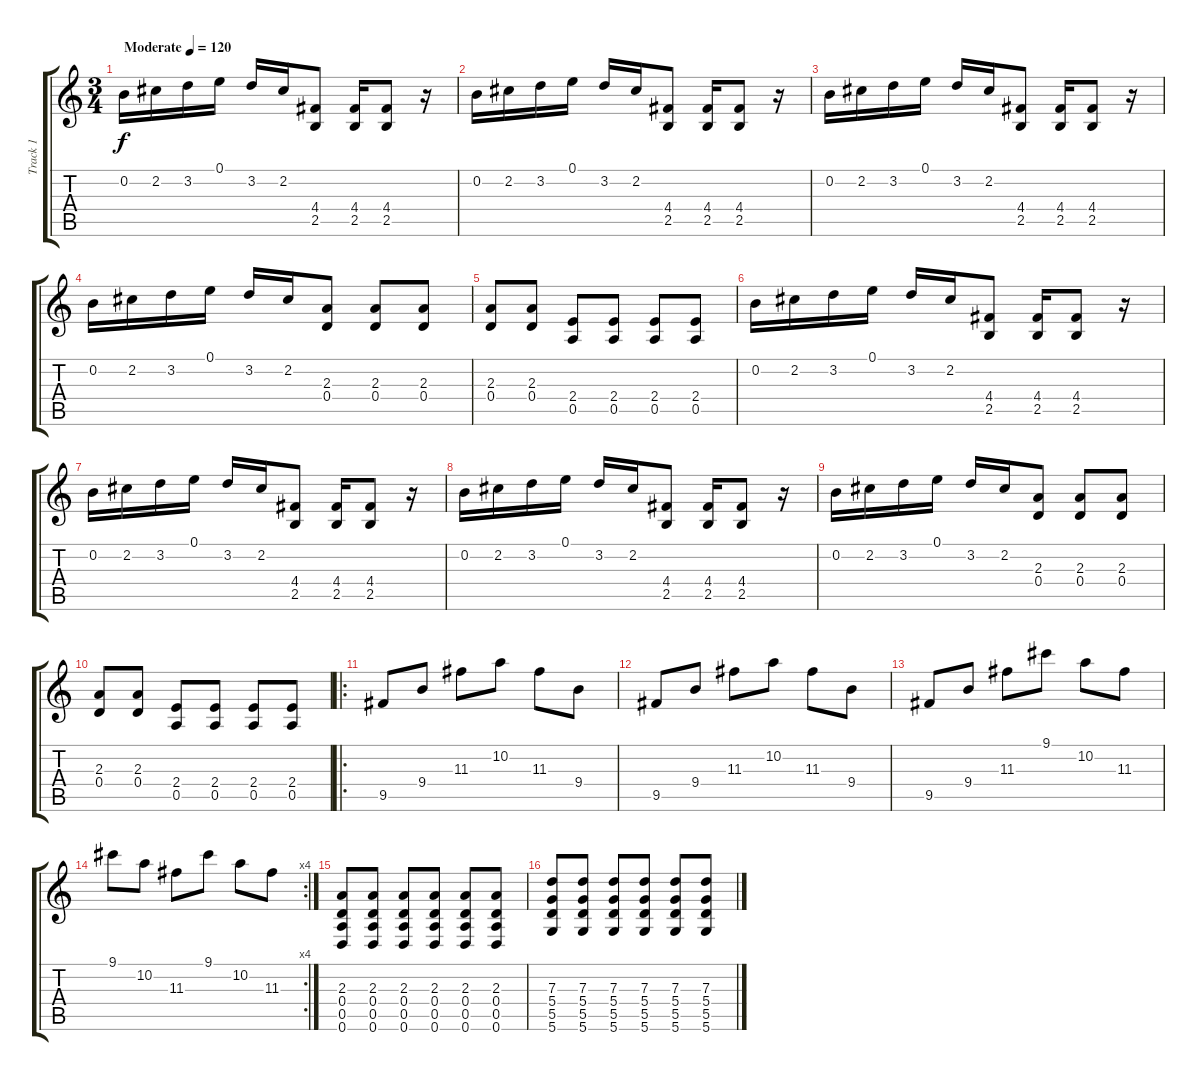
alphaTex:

\track ("Track 1" "Track 1") {instrument overdrivenguitar}
\staff {score tabs}
\tuning (E4 B3 G3 D3 A2 D2) {hide}
\ts (3 4)
\tempo (120 "Moderate")
\clef g2
\ks c
0.2.16{dy f instrument overdrivenguitar} 2.2.16 3.2.16 0.1.16 3.2.16 2.2.16 (4.4 2.5).8 (4.4 2.5).16 (4.4 2.5).8 r.16 |
0.2.16 2.2.16 3.2.16 0.1.16 3.2.16 2.2.16 (4.4 2.5).8 (4.4 2.5).16 (4.4 2.5).8 r.16 |
0.2.16 2.2.16 3.2.16 0.1.16 3.2.16 2.2.16 (4.4 2.5).8 (4.4 2.5).16 (4.4 2.5).8 r.16 |
0.2.16 2.2.16 3.2.16 0.1.16 3.2.16 2.2.16 (2.3 0.4).8 (2.3 0.4).8 (2.3 0.4).8 |
(2.3 0.4).8 (2.3 0.4).8 (2.4 0.5).8 (2.4 0.5).8 (2.4 0.5).8 (2.4 0.5).8 |
0.2.16 2.2.16 3.2.16 0.1.16 3.2.16 2.2.16 (4.4 2.5).8 (4.4 2.5).16 (4.4 2.5).8 r.16 |
0.2.16 2.2.16 3.2.16 0.1.16 3.2.16 2.2.16 (4.4 2.5).8 (4.4 2.5).16 (4.4 2.5).8 r.16 |
0.2.16 2.2.16 3.2.16 0.1.16 3.2.16 2.2.16 (4.4 2.5).8 (4.4 2.5).16 (4.4 2.5).8 r.16 |
0.2.16 2.2.16 3.2.16 0.1.16 3.2.16 2.2.16 (2.3 0.4).8 (2.3 0.4).8 (2.3 0.4).8 |
(2.3 0.4).8 (2.3 0.4).8 (2.4 0.5).8 (2.4 0.5).8 (2.4 0.5).8 (2.4 0.5).8 |
\ro
9.5.8 9.4.8 11.3.8 10.2.8 11.3.8 9.4.8 |
9.5.8 9.4.8 11.3.8 10.2.8 11.3.8 9.4.8 |
9.5.8 9.4.8 11.3.8 9.1.8 10.2.8 11.3.8 |
\rc 4
9.1.8 10.2.8 11.3.8 9.1.8 10.2.8 11.3.8 |
(2.3 0.4 0.5 0.6).8{instrument acousticguitarsteel} (2.3 0.4 0.5 0.6).8 (2.3 0.4 0.5 0.6).8 (2.3 0.4 0.5 0.6).8 (2.3 0.4 0.5 0.6).8 (2.3 0.4 0.5 0.6).8 |
(7.3 5.4 5.5 5.6).8 (7.3 5.4 5.5 5.6).8 (7.3 5.4 5.5 5.6).8 (7.3 5.4 5.5 5.6).8 (7.3 5.4 5.5 5.6).8 (7.3 5.4 5.5 5.6).8
